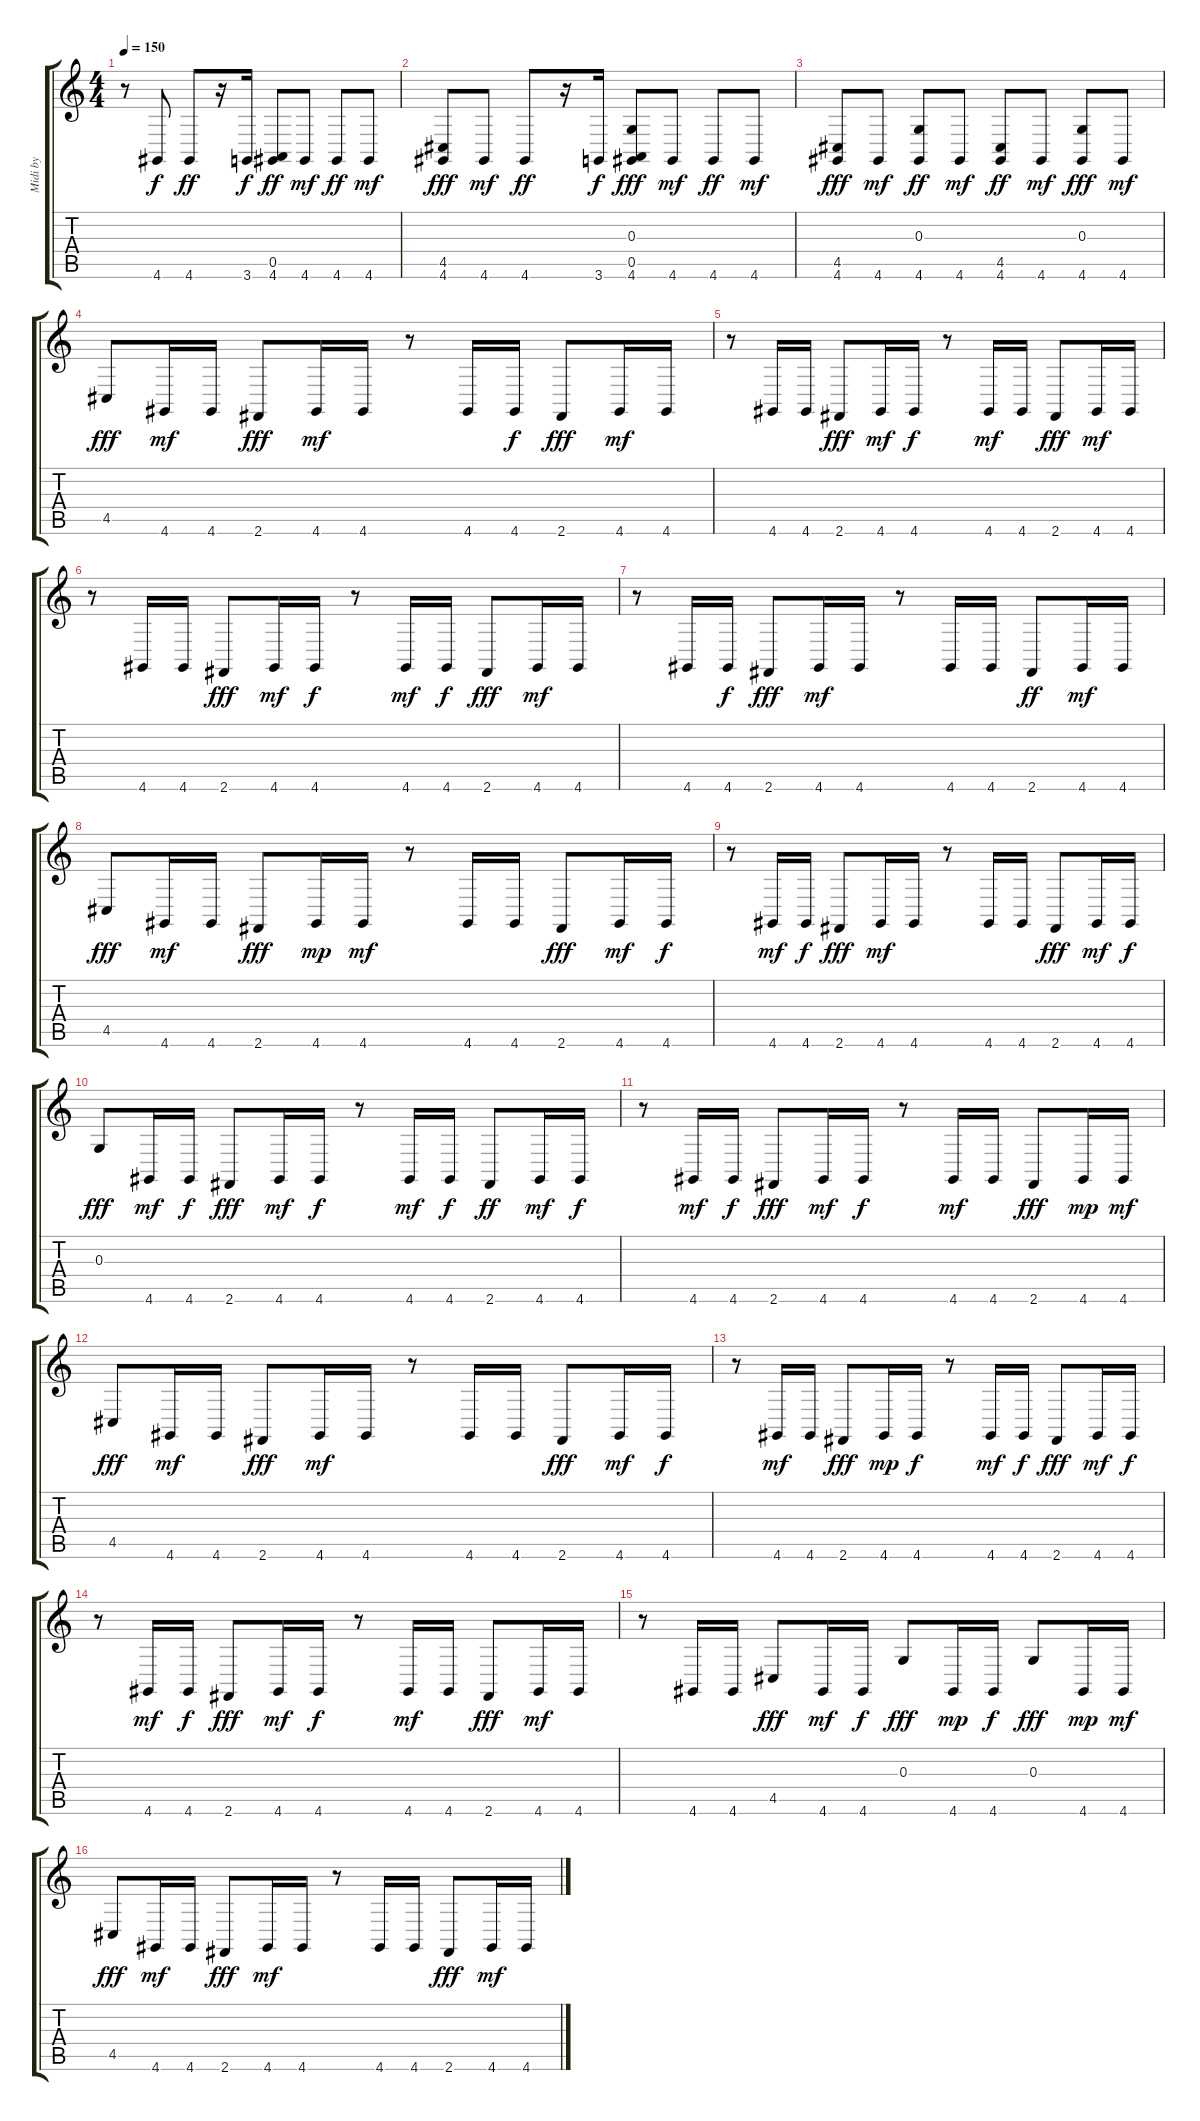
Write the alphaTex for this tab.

\track ("Midi by   " "Midi by   ") {instrument acousticgrandpiano}
\staff {score tabs}
\tuning (E4 B3 G3 D3 A2 E2) {hide}
\ts (4 4)
\tempo 150
\clef g2
\ks c
r.8{dy f} 4.6.8 4.6.8{dy ff} r.16 3.6.16{dy f} (0.5 4.6).8{dy ff} 4.6.8{dy mf} 4.6.8{dy ff} 4.6.8{dy mf} |
(4.5 4.6).8{dy fff} 4.6.8{dy mf} 4.6.8{dy ff} r.16 3.6.16{dy f} (0.3 0.5 4.6).8{dy fff} 4.6.8{dy mf} 4.6.8{dy ff} 4.6.8{dy mf} |
(4.5 4.6).8{dy fff} 4.6.8{dy mf} (0.3 4.6).8{dy ff} 4.6.8{dy mf} (4.5 4.6).8{dy ff} 4.6.8{dy mf} (0.3 4.6).8{dy fff} 4.6.8{dy mf} |
4.5.8{dy fff volume 9} 4.6.16{dy mf} 4.6.16 2.6.8{dy fff} 4.6.16{dy mf} 4.6.16 r.8 4.6.16 4.6.16{dy f} 2.6.8{dy fff} 4.6.16{dy mf} 4.6.16 |
r.8 4.6.16 4.6.16 2.6.8{dy fff} 4.6.16{dy mf} 4.6.16{dy f} r.8 4.6.16{dy mf} 4.6.16 2.6.8{dy fff} 4.6.16{dy mf} 4.6.16 |
r.8 4.6.16 4.6.16 2.6.8{dy fff} 4.6.16{dy mf} 4.6.16{dy f} r.8 4.6.16{dy mf} 4.6.16{dy f} 2.6.8{dy fff} 4.6.16{dy mf} 4.6.16 |
r.8 4.6.16 4.6.16{dy f} 2.6.8{dy fff} 4.6.16{dy mf} 4.6.16 r.8 4.6.16 4.6.16 2.6.8{dy ff} 4.6.16{dy mf} 4.6.16 |
4.5.8{dy fff} 4.6.16{dy mf} 4.6.16 2.6.8{dy fff} 4.6.16{dy mp} 4.6.16{dy mf} r.8 4.6.16 4.6.16 2.6.8{dy fff} 4.6.16{dy mf} 4.6.16{dy f} |
r.8 4.6.16{dy mf} 4.6.16{dy f} 2.6.8{dy fff} 4.6.16{dy mf} 4.6.16 r.8 4.6.16 4.6.16 2.6.8{dy fff} 4.6.16{dy mf} 4.6.16{dy f} |
0.3.8{dy fff} 4.6.16{dy mf} 4.6.16{dy f} 2.6.8{dy fff} 4.6.16{dy mf} 4.6.16{dy f} r.8 4.6.16{dy mf} 4.6.16{dy f} 2.6.8{dy ff} 4.6.16{dy mf} 4.6.16{dy f} |
r.8 4.6.16{dy mf} 4.6.16{dy f} 2.6.8{dy fff} 4.6.16{dy mf} 4.6.16{dy f} r.8 4.6.16{dy mf} 4.6.16 2.6.8{dy fff} 4.6.16{dy mp} 4.6.16{dy mf} |
4.5.8{dy fff} 4.6.16{dy mf} 4.6.16 2.6.8{dy fff} 4.6.16{dy mf} 4.6.16 r.8 4.6.16 4.6.16 2.6.8{dy fff} 4.6.16{dy mf} 4.6.16{dy f} |
r.8 4.6.16{dy mf} 4.6.16 2.6.8{dy fff} 4.6.16{dy mp} 4.6.16{dy f} r.8 4.6.16{dy mf} 4.6.16{dy f} 2.6.8{dy fff} 4.6.16{dy mf} 4.6.16{dy f} |
r.8 4.6.16{dy mf} 4.6.16{dy f} 2.6.8{dy fff} 4.6.16{dy mf} 4.6.16{dy f} r.8 4.6.16{dy mf} 4.6.16 2.6.8{dy fff} 4.6.16{dy mf} 4.6.16 |
r.8 4.6.16 4.6.16 4.5.8{dy fff} 4.6.16{dy mf} 4.6.16{dy f} 0.3.8{dy fff} 4.6.16{dy mp} 4.6.16{dy f} 0.3.8{dy fff} 4.6.16{dy mp} 4.6.16{dy mf} |
4.5.8{dy fff} 4.6.16{dy mf} 4.6.16 2.6.8{dy fff} 4.6.16{dy mf} 4.6.16 r.8 4.6.16 4.6.16 2.6.8{dy fff} 4.6.16{dy mf} 4.6.16
